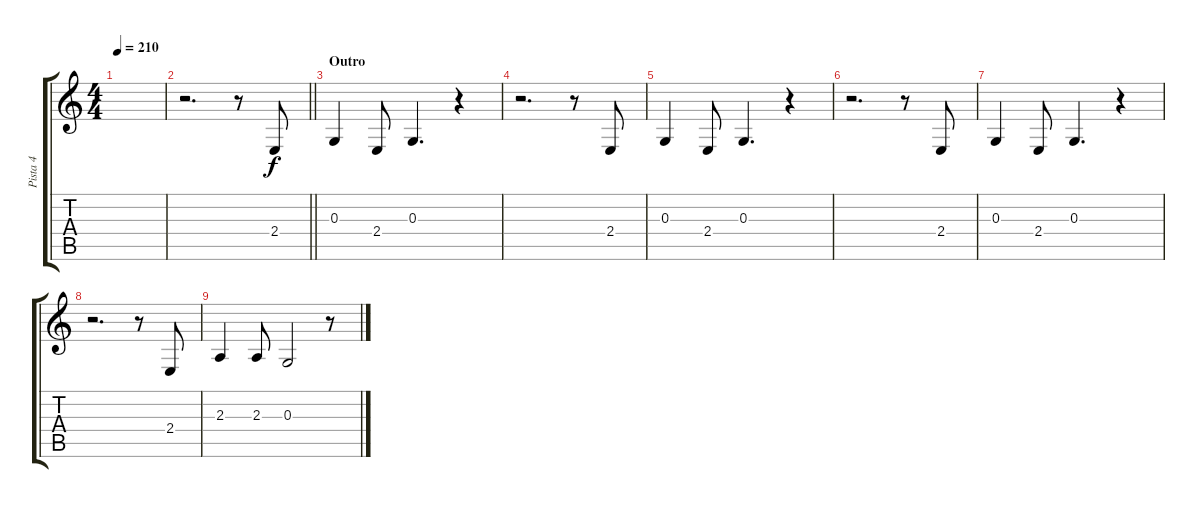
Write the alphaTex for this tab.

\track ("Pista 4" "Pista 4") {instrument lead2sawtooth}
\staff {score tabs}
\tuning (E4 B3 G3 D3 A2 E2) {hide}
\ts (4 4)
\tempo 210
\clef g2
\ks c
|
\barLineRight lightlight
r.2{d} r.8 2.4.8 |
\section ("" "Outro")
0.3.4 2.4.8 0.3.4{d} r.4 |
r.2{d} r.8 2.4.8 |
0.3.4 2.4.8 0.3.4{d} r.4 |
r.2{d} r.8 2.4.8 |
0.3.4 2.4.8 0.3.4{d} r.4 |
r.2{d} r.8 2.4.8 |
2.3.4 2.3.8 0.3.2 r.8
